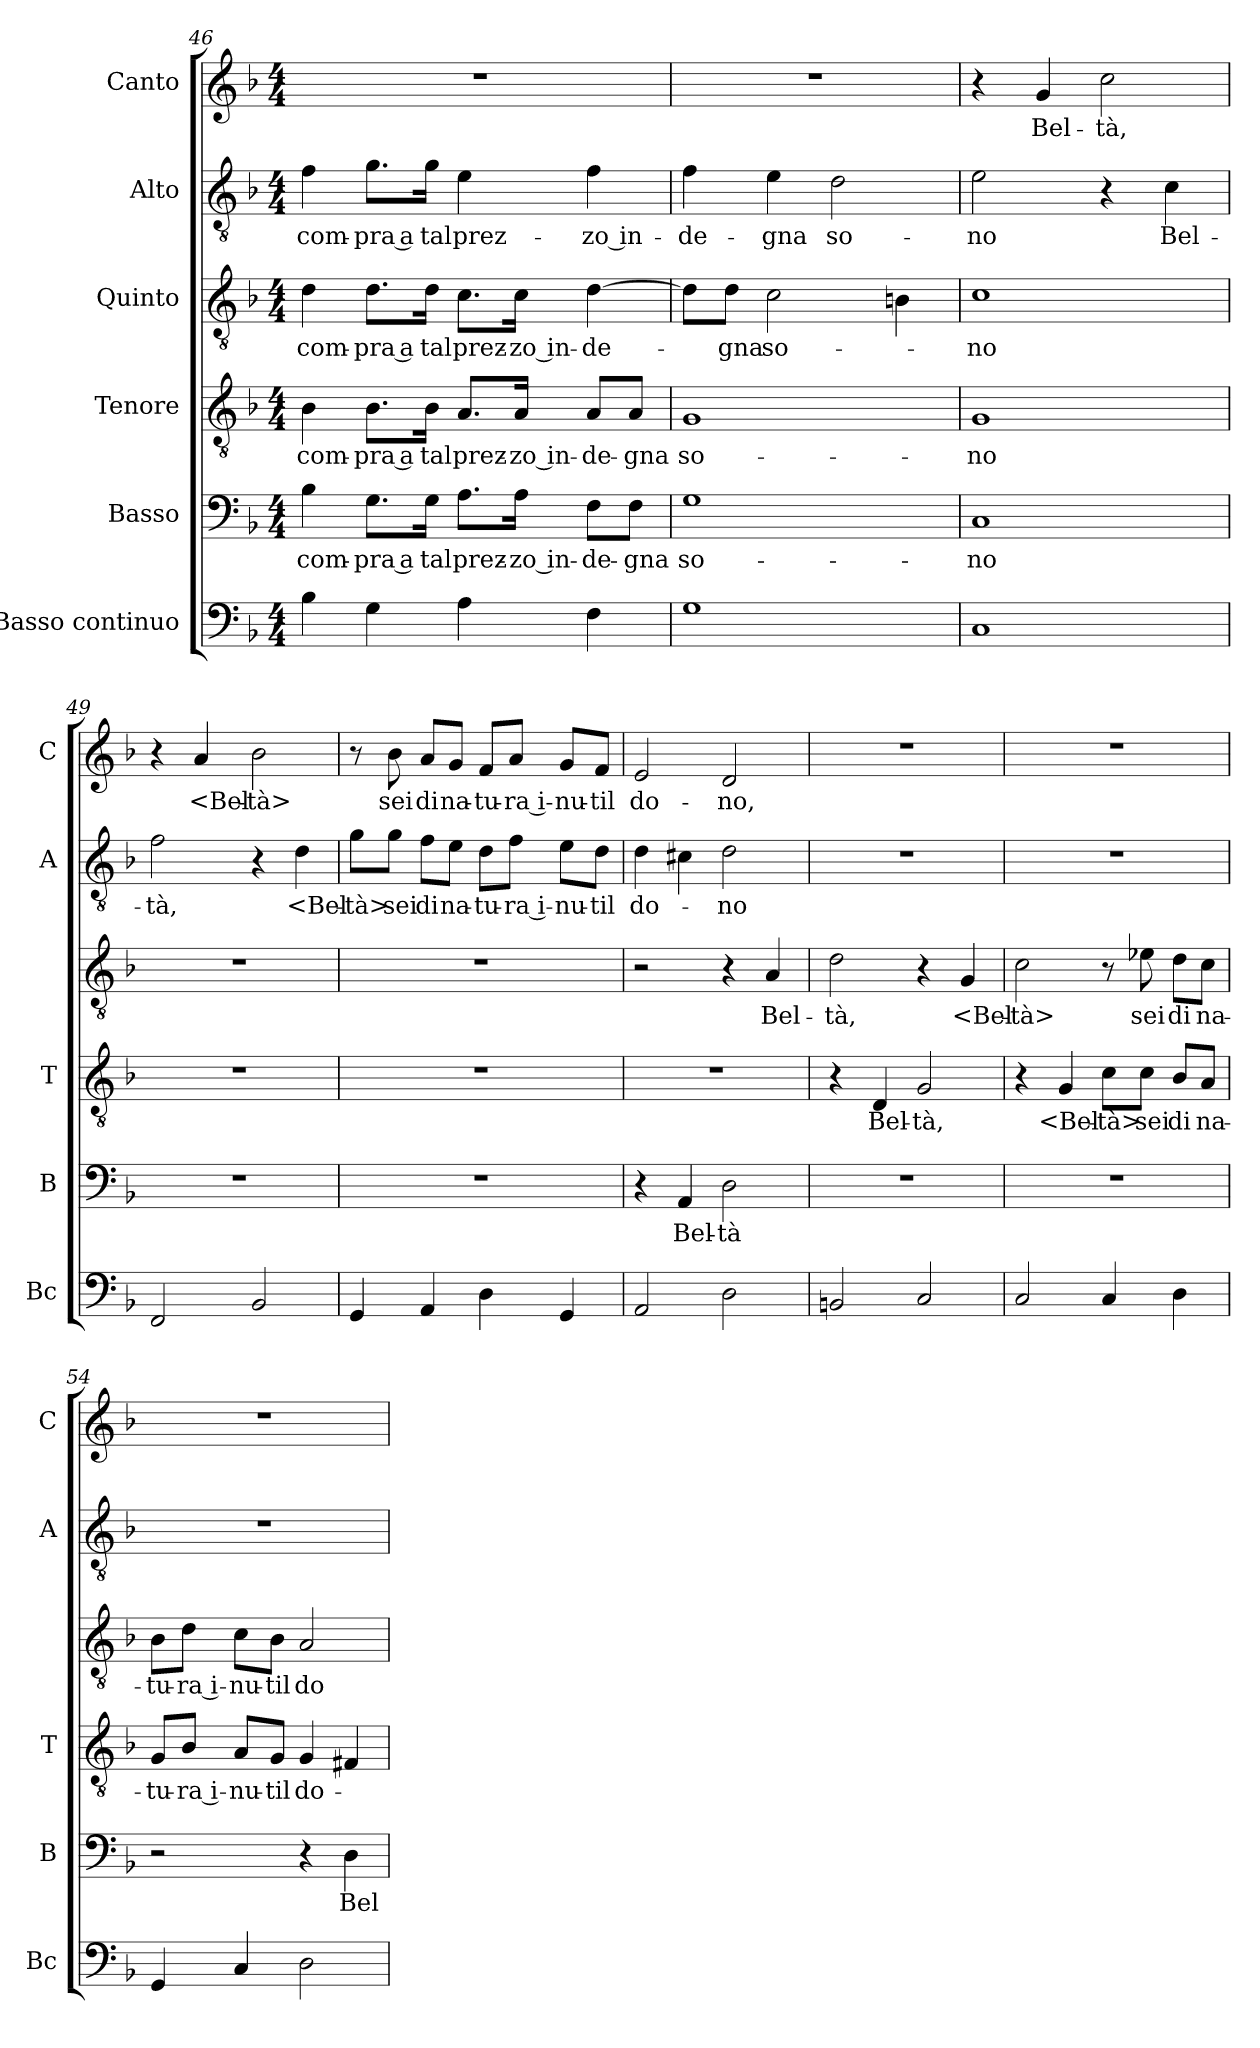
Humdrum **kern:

**kern	**kern	**text	**kern	**text	**kern	**text	**kern	**text	**kern	**text
*part6	*part5	*part5	*part4	*part4	*part3	*part3	*part2	*part2	*part1	*part1
*staff6	*staff5	*staff5	*staff4	*staff4	*staff3	*staff3	*staff2	*staff2	*staff1	*staff1
*I"Basso continuo	*I"Basso	*	*I"Tenore	*	*I"Quinto	*	*I"Alto	*	*I"Canto	*
*I'Bc	*I'B	*	*I'T	*	*	*	*I'A	*	*I'C	*
*clefF4	*clefF4	*	*clefGv2	*	*clefGv2	*	*clefGv2	*	*clefG2	*
*k[b-]	*k[b-]	*	*k[b-]	*	*k[b-]	*	*k[b-]	*	*k[b-]	*
*F:	*F:	*	*F:	*	*F:	*	*F:	*	*F:	*
*M4/4	*M4/4	*	*M4/4	*	*M4/4	*	*M4/4	*	*M4/4	*
=46	=46	=46	=46	=46	=46	=46	=46	=46	=46	=46
4B-	4B-	com-	4B-	com-	4d	com-	4f	com-	1r	.
4G	8.G\L	-pra a	8.B-\L	-pra a	8.d\L	-pra a	8.g\L	-pra a	.	.
.	16G\Jk	tal	16B-\Jk	tal	16d\Jk	tal	16g\Jk	tal	.	.
4A	8.A\L	prez-	8.A/L	prez-	8.c\L	prez-	4e	prez-	.	.
.	16A\Jk	-zo in-	16A/Jk	-zo in-	16c\Jk	-zo in-	.	.	.	.
4F	8F\L	-de-	8A/L	-de-	[4d	-de-	4f	-zo in-	.	.
.	8F\J	-gna	8A/J	-gna	.	.	.	.	.	.
=47	=47	=47	=47	=47	=47	=47	=47	=47	=47	=47
1G	1G	so-	1G	so-	8d\L]	.	4f	-de-	1r	.
.	.	.	.	.	8d\J	-gna	.	.	.	.
.	.	.	.	.	2c	so-	4e	-gna	.	.
.	.	.	.	.	.	.	2d	so-	.	.
.	.	.	.	.	4Bn	.	.	.	.	.
=48	=48	=48	=48	=48	=48	=48	=48	=48	=48	=48
1C	1C	-no	1G	-no	1c	-no	2e	-no	4r	.
.	.	.	.	.	.	.	.	.	4g	Bel-
.	.	.	.	.	.	.	4r	.	2cc	-tà,
.	.	.	.	.	.	.	4c	Bel-	.	.
=49	=49	=49	=49	=49	=49	=49	=49	=49	=49	=49
2FF	1r	.	1r	.	1r	.	2f	-tà,	4r	.
.	.	.	.	.	.	.	.	.	4a	<Bel-
2BB-	.	.	.	.	.	.	4r	.	2b-	-tà>
.	.	.	.	.	.	.	4d	<Bel-	.	.
=50	=50	=50	=50	=50	=50	=50	=50	=50	=50	=50
4GG	1r	.	1r	.	1r	.	8g\L	-tà>	8r	.
.	.	.	.	.	.	.	8g\J	sei	8b-	sei
4AA	.	.	.	.	.	.	8f\L	di	8a/L	di
.	.	.	.	.	.	.	8e\J	na-	8g/J	na-
4D	.	.	.	.	.	.	8d\L	-tu-	8f/L	-tu-
.	.	.	.	.	.	.	8f\J	-ra i-	8a/J	-ra i-
4GG	.	.	.	.	.	.	8e\L	-nu-	8g/L	-nu-
.	.	.	.	.	.	.	8d\J	-til	8f/J	-til
=51	=51	=51	=51	=51	=51	=51	=51	=51	=51	=51
2AA	4r	.	1r	.	2r	.	4d	do-	2e	do-
.	4AA	Bel-	.	.	.	.	4c#X	.	.	.
2D	2D	-tà	.	.	4r	.	2d	-no	2d	-no,
.	.	.	.	.	4A	Bel-	.	.	.	.
=52	=52	=52	=52	=52	=52	=52	=52	=52	=52	=52
2BBn	1r	.	4r	.	2d	-tà,	1r	.	1r	.
.	.	.	4D	Bel-	.	.	.	.	.	.
2C	.	.	2G	-tà,	4r	.	.	.	.	.
.	.	.	.	.	4G	<Bel-	.	.	.	.
=53	=53	=53	=53	=53	=53	=53	=53	=53	=53	=53
2C	1r	.	4r	.	2c	-tà>	1r	.	1r	.
.	.	.	4G	<Bel-	.	.	.	.	.	.
4C	.	.	8c\L	-tà>	8r	.	.	.	.	.
.	.	.	8c\J	sei	8e-X	sei	.	.	.	.
4D	.	.	8B-/L	di	8d\L	di	.	.	.	.
.	.	.	8A/J	na-	8c\J	na-	.	.	.	.
=54	=54	=54	=54	=54	=54	=54	=54	=54	=54	=54
4GG	2r	.	8G/L	-tu-	8B-\L	-tu-	1r	.	1r	.
.	.	.	8B-/J	-ra i-	8d\J	-ra i-	.	.	.	.
4C	.	.	8A/L	-nu-	8c\L	-nu-	.	.	.	.
.	.	.	8G/J	-til	8B-\J	-til	.	.	.	.
2D	4r	.	4G	do-	2A	do-	.	.	.	.
.	4D	Bel-	4F#X	.	.	.	.	.	.	.
=	=	=	=	=	=	=	=	=	=	=
*-	*-	*-	*-	*-	*-	*-	*-	*-	*-	*-
